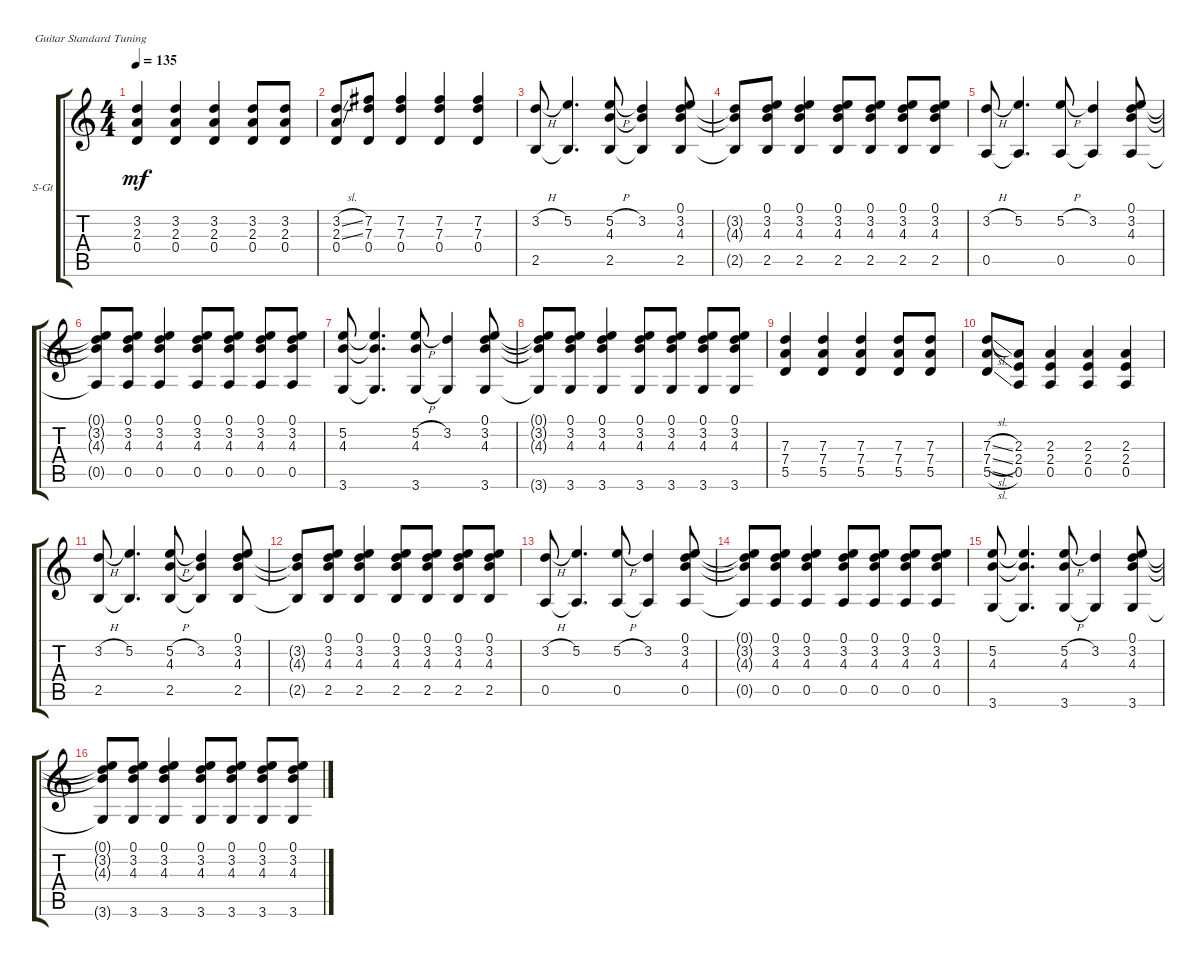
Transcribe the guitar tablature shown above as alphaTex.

\defaultSystemsLayout 4
\bracketExtendMode groupsimilarinstruments
\firstSystemTrackNameOrientation horizontal
\otherSystemsTrackNameOrientation horizontal
\track ("Steel Guitar" "S-Gt") {instrument acousticguitarsteel}
\staff {score tabs}
\tuning (E4 B3 G3 D3 A2 E2)
\ts (4 4)
\tempo 135
\clef g2
\ks c
(0.4 2.3 3.2).4{dy mf} (0.4 2.3 3.2).4 (0.4 2.3 3.2).4 (0.4 2.3 3.2).8 (0.4 2.3 3.2).8 |
(0.4 2.3{sl} 3.2{sl}).8 (0.4 7.3 7.2).8 (0.4 7.3 7.2).4 (0.4 7.3 7.2).4 (0.4 7.3 7.2).4 |
(3.2{h} 2.5).8 (2.5{t} 5.2).4{d} (2.5 5.2{h} 4.3).8 (3.2 2.5{t} 4.3{t}).4 (3.2 4.3 2.5 0.1).8 |
(3.2{t} 4.3{t} 2.5{t}).8 (3.2 4.3 2.5 0.1).8 (3.2 4.3 2.5 0.1).4 (3.2 4.3 2.5 0.1).8 (3.2 4.3 2.5 0.1).8 (3.2 4.3 2.5 0.1).8 (3.2 4.3 2.5 0.1).8 |
(0.5 3.2{h}).8 (5.2 0.5{t}).4{d} (0.5 5.2{h}).8 (0.5{t} 3.2).4 (0.5 3.2 4.3 0.1).8 |
(4.3{t} 3.2{t} 0.5{t} 0.1{t}).8 (4.3 0.5 3.2 0.1).8 (0.5 3.2 4.3 0.1).4 (0.5 3.2 4.3 0.1).8 (0.5 3.2 4.3 0.1).8 (0.5 3.2 4.3 0.1).8 (0.5 3.2 4.3 0.1).8 |
(4.3 3.6 5.2).8 (3.6{t} 5.2{t} 4.3{t}).4{d} (3.6 5.2{h} 4.3).8 (3.2 3.6{t}).4 (3.2 4.3 3.6 0.1).8 |
(3.6{t} 3.2{t} 4.3{t} 0.1{t}).8 (3.6 3.2 4.3 0.1).8 (3.6 3.2 4.3 0.1).4 (3.6 3.2 4.3 0.1).8 (3.6 3.2 4.3 0.1).8 (3.6 3.2 4.3 0.1).8 (3.6 3.2 4.3 0.1).8 |
(7.4 5.5 7.3).4 (7.4 5.5 7.3).4 (7.4 5.5 7.3).4 (7.4 5.5 7.3).8 (7.4 5.5 7.3).8 |
(7.4{sl} 5.5{sl} 7.3{sl}).8 (0.5 2.4 2.3).8 (0.5 2.4 2.3).4 (0.5 2.4 2.3).4 (0.5 2.4 2.3).4 |
(3.2{h} 2.5).8 (2.5{t} 5.2).4{d} (2.5 5.2{h} 4.3).8 (3.2 2.5{t} 4.3{t}).4 (3.2 4.3 2.5 0.1).8 |
(3.2{t} 4.3{t} 2.5{t}).8 (3.2 4.3 2.5 0.1).8 (3.2 4.3 2.5 0.1).4 (3.2 4.3 2.5 0.1).8 (3.2 4.3 2.5 0.1).8 (3.2 4.3 2.5 0.1).8 (3.2 4.3 2.5 0.1).8 |
(0.5 3.2{h}).8 (5.2 0.5{t}).4{d} (0.5 5.2{h}).8 (0.5{t} 3.2).4 (0.5 3.2 4.3 0.1).8 |
(4.3{t} 3.2{t} 0.5{t} 0.1{t}).8 (4.3 0.5 3.2 0.1).8 (0.5 3.2 4.3 0.1).4 (0.5 3.2 4.3 0.1).8 (0.5 3.2 4.3 0.1).8 (0.5 3.2 4.3 0.1).8 (0.5 3.2 4.3 0.1).8 |
(4.3 3.6 5.2).8 (3.6{t} 5.2{t} 4.3{t}).4{d} (3.6 5.2{h} 4.3).8 (3.2 3.6{t}).4 (3.2 4.3 3.6 0.1).8 |
(3.6{t} 3.2{t} 4.3{t} 0.1{t}).8 (3.6 3.2 4.3 0.1).8 (3.6 3.2 4.3 0.1).4 (3.6 3.2 4.3 0.1).8 (3.6 3.2 4.3 0.1).8 (3.6 3.2 4.3 0.1).8 (3.6 3.2 4.3 0.1).8
